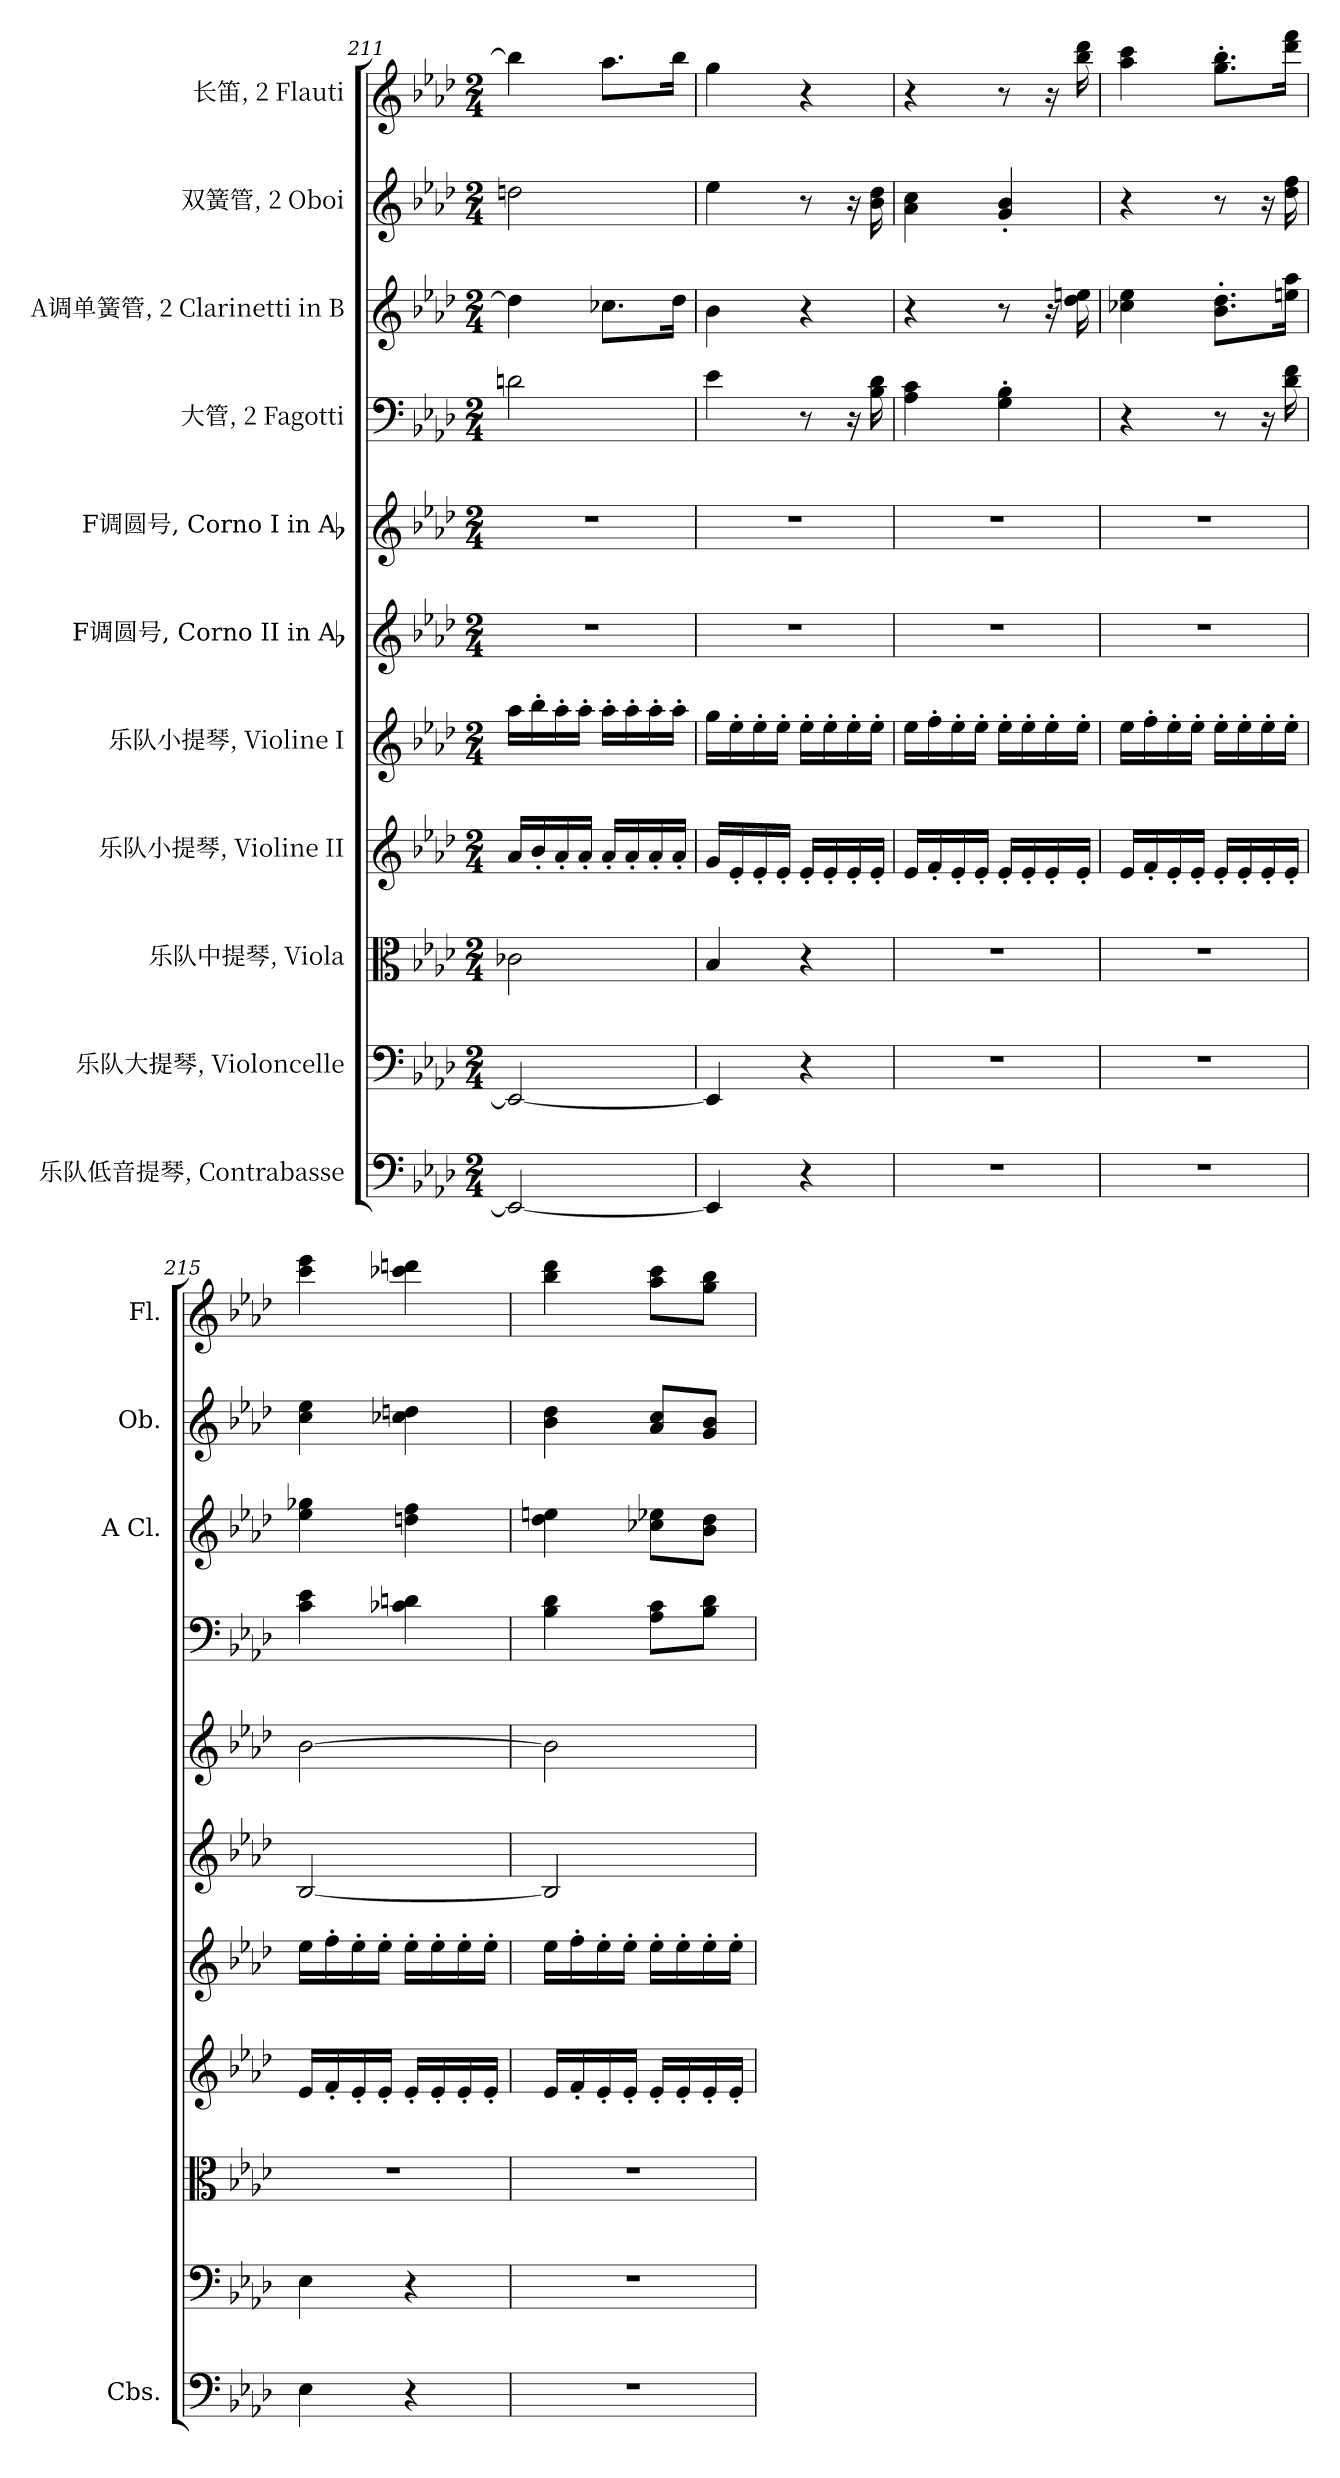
**kern	**kern	**kern	**kern	**kern	**kern	**kern	**kern	**kern	**kern	**kern
*part11	*part10	*part9	*part8	*part7	*part6	*part5	*part4	*part3	*part2	*part1
*staff11	*staff10	*staff9	*staff8	*staff7	*staff6	*staff5	*staff4	*staff3	*staff2	*staff1
*I"乐队低音提琴, Contrabasse	*I"乐队大提琴, Violoncelle	*I"乐队中提琴, Viola	*I"乐队小提琴, Violine II	*I"乐队小提琴, Violine I	*I"F调圆号, Corno II in Ab	*I"F调圆号, Corno I in Ab	*I"大管, 2 Fagotti	*I"A调单簧管, 2 Clarinetti in B	*I"双簧管, 2 Oboi	*I"长笛, 2 Flauti
*I'Cbs.	*	*	*	*	*	*	*	*I'A Cl.	*I'Ob.	*I'Fl.
*clefF4	*clefF4	*clefC3	*clefG2	*clefG2	*clefG2	*clefG2	*clefF4	*clefG2	*clefG2	*clefG2
*ITrd7c12	*	*	*	*	*ITrd4c7	*ITrd4c7	*	*ITrd2c3	*	*
*k[b-e-a-d-]	*k[b-e-a-d-]	*k[b-e-a-d-]	*k[b-e-a-d-]	*k[b-e-a-d-]	*k[b-e-a-d-g-]	*k[b-e-a-d-g-]	*k[b-e-a-d-]	*k[b-]	*k[b-e-a-d-]	*k[b-e-a-d-]
*M2/4	*M2/4	*M2/4	*M2/4	*M2/4	*M2/4	*M2/4	*M2/4	*M2/4	*M2/4	*M2/4
*MM51	*MM51	*MM51	*MM51	*MM51	*MM51	*MM51	*MM51	*MM51	*MM51	*MM51
=211	=211	=211	=211	=211	=211	=211	=211	=211	=211	=211
2EEE-/_	2EE-/_	2c-X\	16a-/LL	16aa-\LL	2r	2r	2dn\	4b-\]	2ddn\	4bb-\]
.	.	.	16b-'/	16bb-'\	.	.	.	.	.	.
.	.	.	16a-'/	16aa-'\	.	.	.	.	.	.
.	.	.	16a-'/JJ	16aa-'\JJ	.	.	.	.	.	.
*	*	*	*	*	*	*	*	*	*	*MM58
.	.	.	16a-'/LL	16aa-'\LL	.	.	.	8.a-X\L	.	8.aa-\L
.	.	.	16a-'/	16aa-'\	.	.	.	.	.	.
.	.	.	16a-'/	16aa-'\	.	.	.	.	.	.
*	*	*	*	*	*	*	*	*	*	*MM52
.	.	.	16a-'/JJ	16aa-'\JJ	.	.	.	16b-\Jk	.	16bb-\Jk
=212	=212	=212	=212	=212	=212	=212	=212	=212	=212	=212
*	*	*	*	*	*	*	*	*	*	*MM55
4EEE-/]	4EE-/]	4B-/	16g/LL	16gg\LL	2r	2r	4e-\	4g\	4ee-\	4gg\
.	.	.	16e-'/	16ee-'\	.	.	.	.	.	.
.	.	.	16e-'/	16ee-'\	.	.	.	.	.	.
.	.	.	16e-'/JJ	16ee-'\JJ	.	.	.	.	.	.
*	*	*	*	*	*	*	*	*	*	*MM60
4r	4r	4r	16e-'/LL	16ee-'\LL	.	.	8r	4r	8r	4r
.	.	.	16e-'/	16ee-'\	.	.	.	.	.	.
.	.	.	16e-'/	16ee-'\	.	.	16r	.	16r	.
.	.	.	16e-'/JJ	16ee-'\JJ	.	.	16B-\ 16d-\	.	16b-\ 16dd-\	.
=213	=213	=213	=213	=213	=213	=213	=213	=213	=213	=213
*	*	*	*	*	*	*	*	*	*	*MM61
2r	2r	2r	16e-/LL	16ee-\LL	2r	2r	4A-\ 4c\	4r	4a-\ 4cc\	4r
.	.	.	16f'/	16ff'\	.	.	.	.	.	.
.	.	.	16e-'/	16ee-'\	.	.	.	.	.	.
.	.	.	16e-'/JJ	16ee-'\JJ	.	.	.	.	.	.
*	*	*	*	*	*	*	*	*	*	*MM65
.	.	.	16e-'/LL	16ee-'\LL	.	.	4G\' 4B-\'	8r	4g/' 4b-/'	8r
.	.	.	16e-'/	16ee-'\	.	.	.	.	.	.
.	.	.	16e-'/	16ee-'\	.	.	.	16r	.	16r
.	.	.	16e-'/JJ	16ee-'\JJ	.	.	.	16b-\ 16cc#X\	.	16bb-\ 16ddd-\
!!LO:PB:g=z
=214	=214	=214	=214	=214	=214	=214	=214	=214	=214	=214
*	*	*	*	*	*	*	*	*	*	*MM59
2r	2r	2r	16e-/LL	16ee-\LL	2r	2r	4r	4a-X\ 4cc\	4r	4aa-\ 4ccc\
.	.	.	16f'/	16ff'\	.	.	.	.	.	.
.	.	.	16e-'/	16ee-'\	.	.	.	.	.	.
.	.	.	16e-'/JJ	16ee-'\JJ	.	.	.	.	.	.
*	*	*	*	*	*	*	*	*	*	*MM63
.	.	.	16e-'/LL	16ee-'\LL	.	.	8r	8.g\' 8.b-\'L	8r	8.gg\' 8.bb-\'L
.	.	.	16e-'/	16ee-'\	.	.	.	.	.	.
.	.	.	16e-'/	16ee-'\	.	.	16r	.	16r	.
*	*	*	*	*	*	*	*	*	*	*MM56
.	.	.	16e-'/JJ	16ee-'\JJ	.	.	16d-\ 16f\	16cc#X\ 16ff\Jk	16dd-\ 16ff\	16ddd-\ 16fff\Jk
=215	=215	=215	=215	=215	=215	=215	=215	=215	=215	=215
*	*	*	*	*	*	*	*	*	*	*MM59
4EE-\	4E-\	2r	16e-/LL	16ee-\LL	[2E-/	[2e-\	4c\ 4e-\	4cc\ 4ee-X\	4cc\ 4ee-\	4ccc\ 4eee-\
.	.	.	16f'/	16ff'\	.	.	.	.	.	.
.	.	.	16e-'/	16ee-'\	.	.	.	.	.	.
.	.	.	16e-'/JJ	16ee-'\JJ	.	.	.	.	.	.
*	*	*	*	*	*	*	*	*	*	*MM61
4r	4r	.	16e-'/LL	16ee-'\LL	.	.	4c-X\ 4dn\	4bn\ 4dd\	4cc-X\ 4ddn\	4ccc-X\ 4dddn\
.	.	.	16e-'/	16ee-'\	.	.	.	.	.	.
.	.	.	16e-'/	16ee-'\	.	.	.	.	.	.
.	.	.	16e-'/JJ	16ee-'\JJ	.	.	.	.	.	.
=216	=216	=216	=216	=216	=216	=216	=216	=216	=216	=216
*	*	*	*	*	*	*	*	*	*	*MM56
2r	2r	2r	16e-/LL	16ee-\LL	2E-/]	2e-\]	4B-\ 4d-\	4b-\ 4cc#X\	4b-\ 4dd-\	4bb-\ 4ddd-\
.	.	.	16f'/	16ff'\	.	.	.	.	.	.
.	.	.	16e-'/	16ee-'\	.	.	.	.	.	.
.	.	.	16e-'/JJ	16ee-'\JJ	.	.	.	.	.	.
*	*	*	*	*	*	*	*	*	*	*MM58
.	.	.	16e-'/LL	16ee-'\LL	.	.	8A-\ 8c\L	8a-X\ 8ccn\L	8a-/ 8cc/L	8aa-\ 8ccc\L
.	.	.	16e-'/	16ee-'\	.	.	.	.	.	.
*	*	*	*	*	*	*	*	*	*	*MM52
.	.	.	16e-'/	16ee-'\	.	.	8B-\ 8d-\J	8g\ 8b-\J	8g/ 8b-/J	8gg\ 8bb-\J
.	.	.	16e-'/JJ	16ee-'\JJ	.	.	.	.	.	.
=	=	=	=	=	=	=	=	=	=	=
*-	*-	*-	*-	*-	*-	*-	*-	*-	*-	*-
